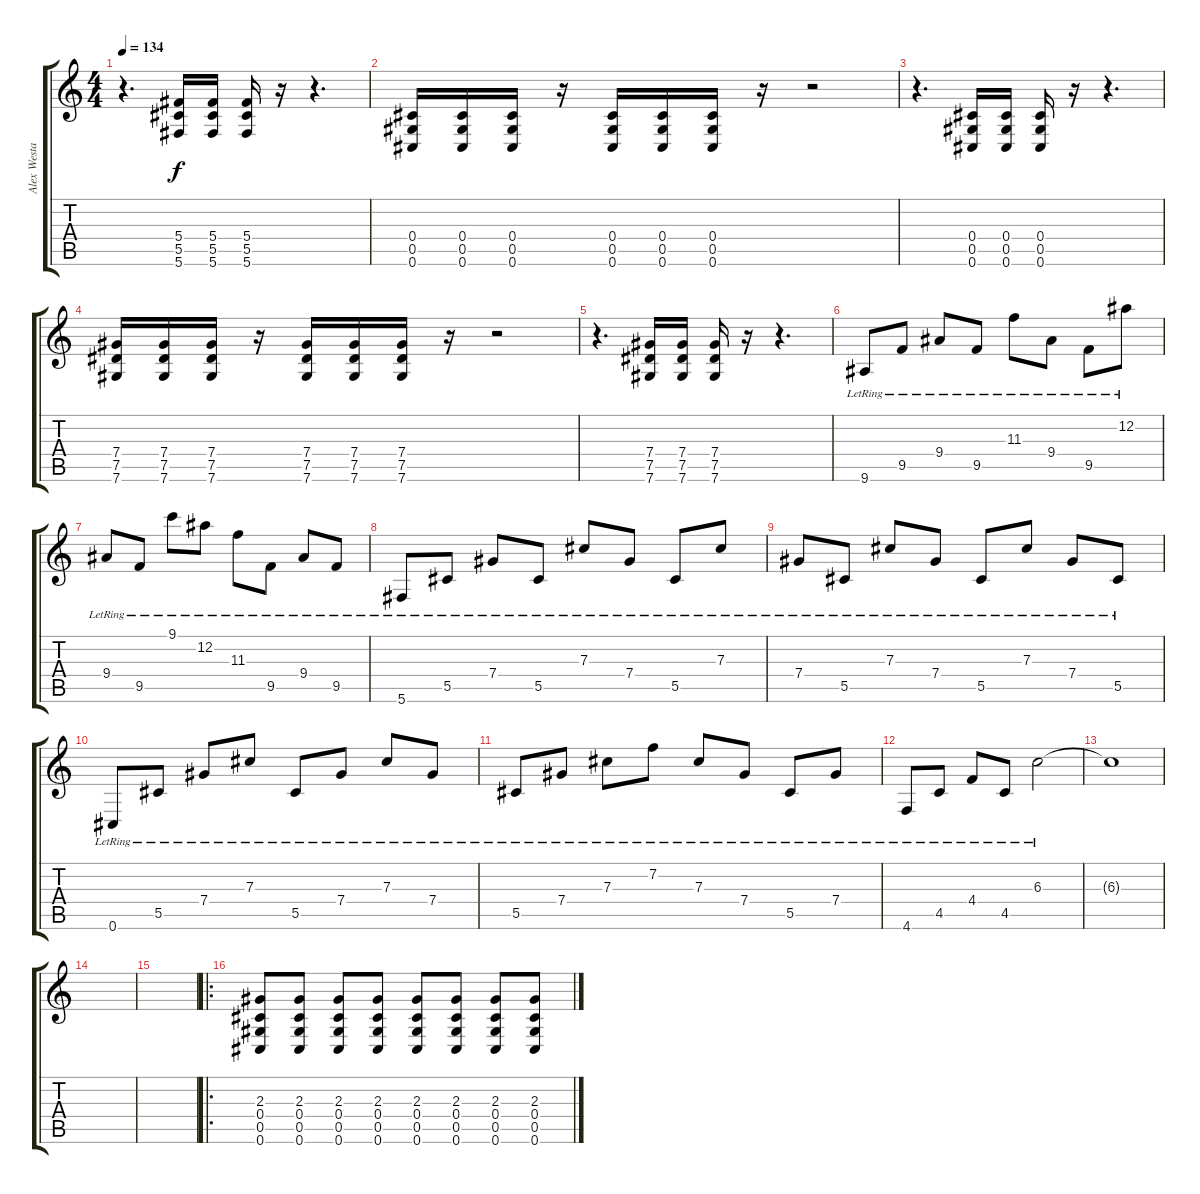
\track ("Alex Westaway" "Alex Westa") {instrument distortionguitar}
\staff {score tabs}
\tuning (Eb4 Bb3 Gb3 Db3 Ab2 Db2) {hide}
\ts (4 4)
\tempo 134
\clef g2
\ks c
r.4{d dy f} (5.4 5.5 5.6).16 (5.4 5.5 5.6).16 (5.4 5.5 5.6).16 r.16 r.4{d} |
(0.4 0.5 0.6).16 (0.4 0.5 0.6).16 (0.4 0.5 0.6).16 r.16 (0.4 0.5 0.6).16 (0.4 0.5 0.6).16 (0.4 0.5 0.6).16 r.16 r.2 |
r.4{d} (0.4 0.5 0.6).16 (0.4 0.5 0.6).16 (0.4 0.5 0.6).16 r.16 r.4{d} |
(7.4 7.5 7.6).16 (7.4 7.5 7.6).16 (7.4 7.5 7.6).16 r.16 (7.4 7.5 7.6).16 (7.4 7.5 7.6).16 (7.4 7.5 7.6).16 r.16 r.2 |
r.4{d} (7.4 7.5 7.6).16 (7.4 7.5 7.6).16 (7.4 7.5 7.6).16 r.16 r.4{d} |
9.6{lr}.8{instrument distortionguitar} 9.5{lr}.8 9.4{lr}.8 9.5{lr}.8 11.3{lr}.8 9.4{lr}.8 9.5{lr}.8 12.2{lr}.8 |
9.4{lr}.8 9.5{lr}.8 9.1{lr}.8 12.2{lr}.8 11.3{lr}.8 9.5{lr}.8 9.4{lr}.8 9.5{lr}.8 |
5.6{lr}.8 5.5{lr}.8 7.4{lr}.8 5.5{lr}.8 7.3{lr}.8 7.4{lr}.8 5.5{lr}.8 7.3{lr}.8 |
7.4{lr}.8 5.5{lr}.8 7.3{lr}.8 7.4{lr}.8 5.5{lr}.8 7.3{lr}.8 7.4{lr}.8 5.5{lr}.8 |
0.6{lr}.8 5.5{lr}.8 7.4{lr}.8 7.3{lr}.8 5.5{lr}.8 7.4{lr}.8 7.3{lr}.8 7.4{lr}.8 |
5.5{lr}.8 7.4{lr}.8 7.3{lr}.8 7.2{lr}.8 7.3{lr}.8 7.4{lr}.8 5.5{lr}.8 7.4{lr}.8 |
4.6{lr}.8 4.5{lr}.8 4.4{lr}.8 4.5{lr}.8 6.3{lr}.2 |
6.3{t}.1 |
|
|
\ro
(2.3 0.4 0.5 0.6).8{instrument distortionguitar} (2.3 0.4 0.5 0.6).8 (2.3 0.4 0.5 0.6).8 (2.3 0.4 0.5 0.6).8 (2.3 0.4 0.5 0.6).8 (2.3 0.4 0.5 0.6).8 (2.3 0.4 0.5 0.6).8 (2.3 0.4 0.5 0.6).8
